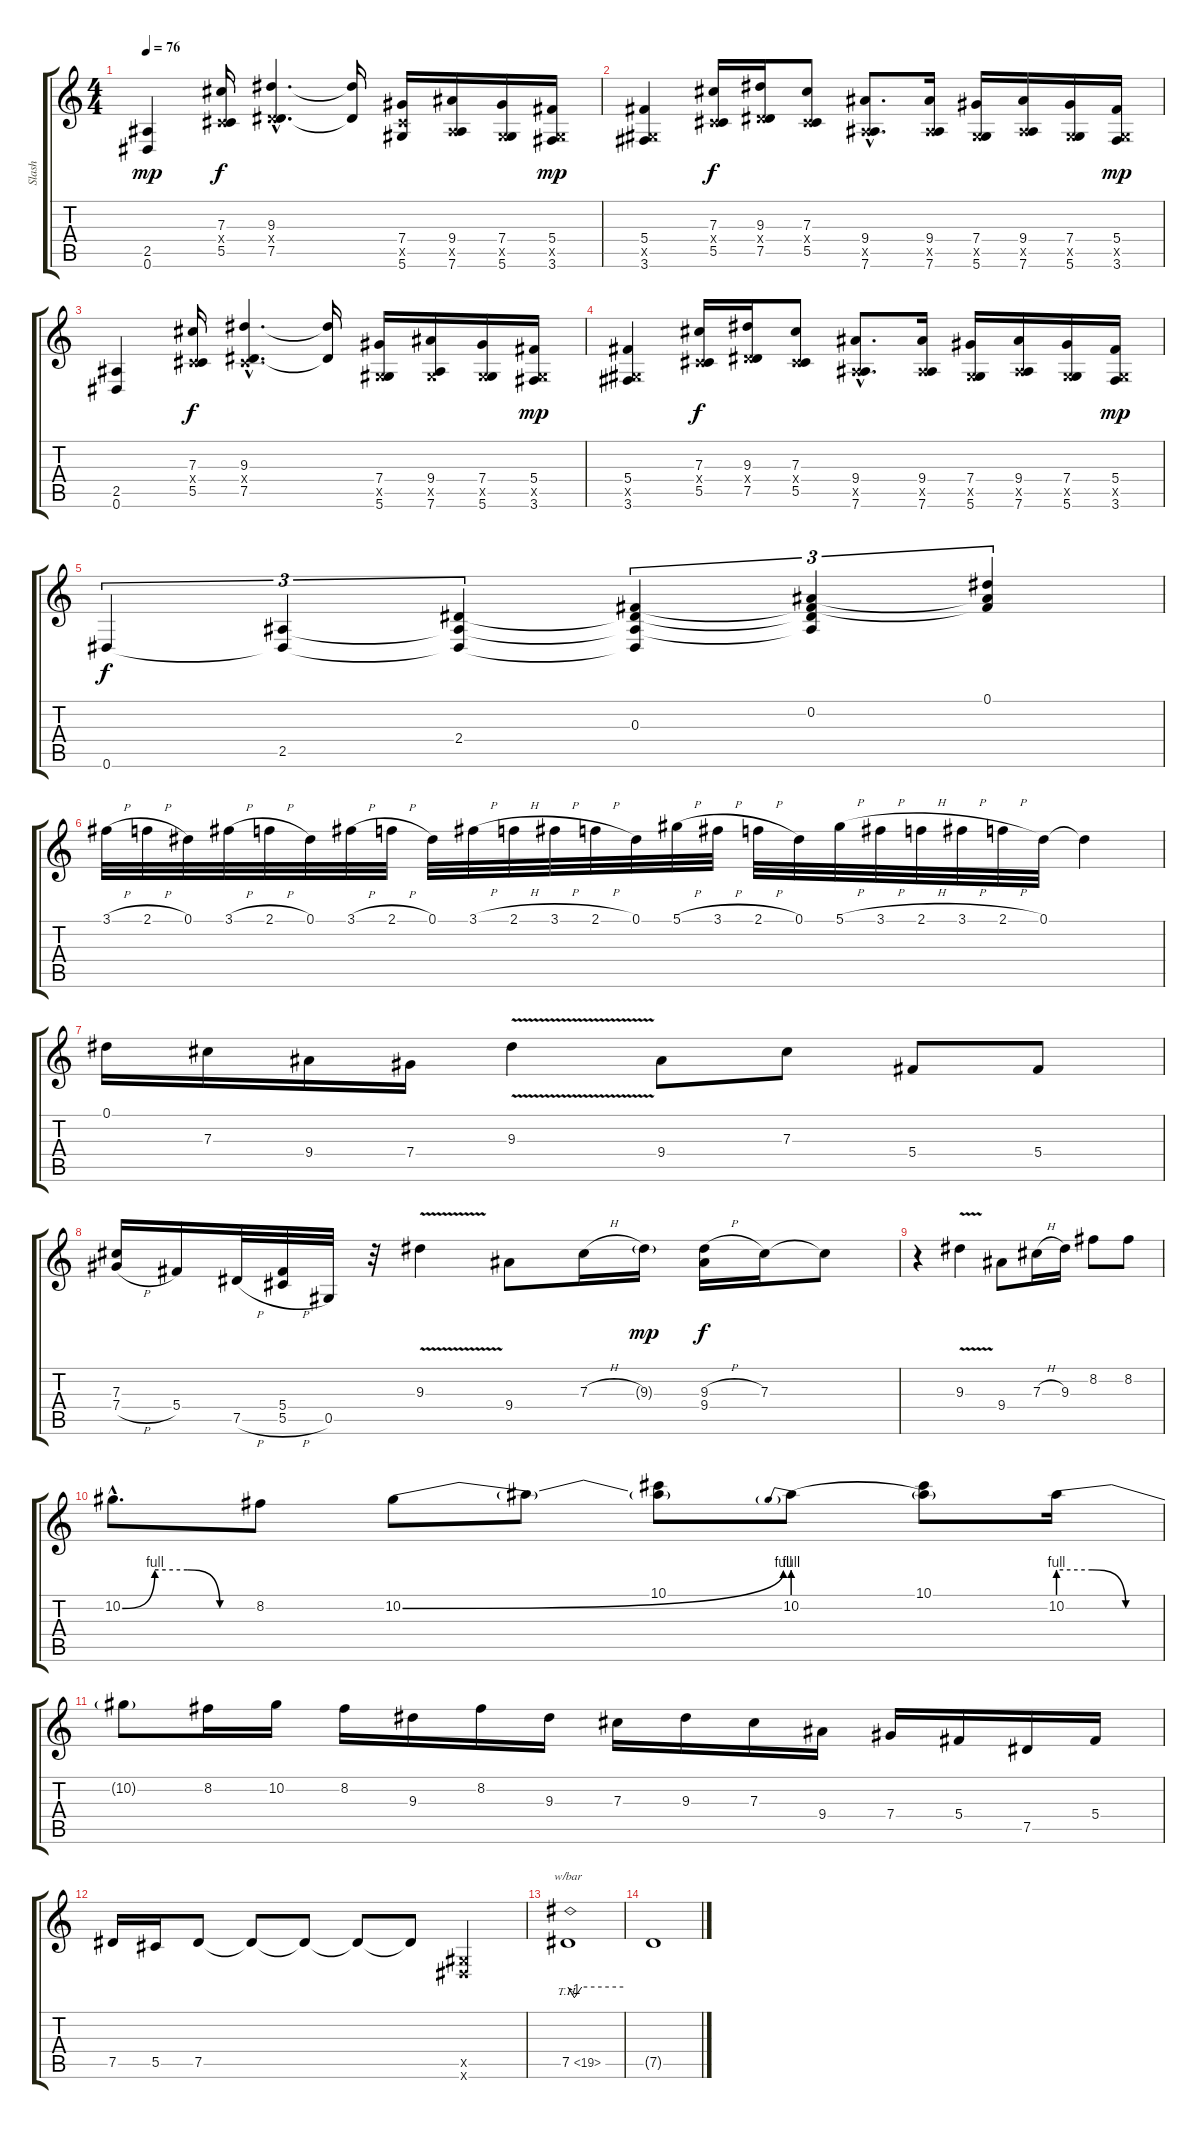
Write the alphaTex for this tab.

\track ("Slash" "Slash") {instrument electricguitarjazz}
\staff {score tabs}
\tuning (Eb4 Bb3 Gb3 Db3 Ab2 Eb2) {hide}
\ts (4 4)
\tempo 76
\clef g2
\ks c
(2.5 0.6).4{dy mp} (7.3 0.4{x} 5.5).16{dy f} (9.3{hac} 2.4{hac x} 7.5{hac}).4{d} (9.3{t} 7.5{t}).16 (7.4 5.5{x} 5.6).16 (9.4 2.5{x} 7.6).16 (7.4 0.5{x} 5.6).16 (5.4 0.5{x} 3.6).16{dy mp} |
(5.4 0.5{x} 3.6).4 (7.3 0.4{x} 5.5).16{dy f} (9.3 2.4{x} 7.5).16 (7.3 0.4{x} 5.5).8 (9.4{hac} 2.5{hac x} 7.6{hac}).8{d} (9.4 2.5{x} 7.6).16 (7.4 0.5{x} 5.6).16 (9.4 2.5{x} 7.6).16 (7.4 0.5{x} 5.6).16 (5.4 0.5{x} 3.6).16{dy mp} |
(2.5 0.6).4 (7.3 0.4{x} 5.5).16{dy f} (9.3{hac} 0.4{hac x} 7.5{hac}).4{d} (9.3{t} 7.5{t}).16 (7.4 0.5{x} 5.6).16 (9.4 0.5{x} 7.6).16 (7.4 0.5{x} 5.6).16 (5.4 0.5{x} 3.6).16{dy mp} |
(5.4 0.5{x} 3.6).4 (7.3 0.4{x} 5.5).16{dy f} (9.3 2.4{x} 7.5).16 (7.3 0.4{x} 5.5).8 (9.4{hac} 2.5{hac x} 7.6{hac}).8{d} (9.4 2.5{x} 7.6).16 (7.4 0.5{x} 5.6).16 (9.4 2.5{x} 7.6).16 (7.4 0.5{x} 5.6).16 (5.4 0.5{x} 3.6).16{dy mp} |
0.6.4{tu (3 2) dy f} (2.5 0.6{t}).4{tu (3 2)} (2.4 2.5{t} 0.6{t}).4{tu (3 2)} (0.3 2.4{t} 2.5{t} 0.6{t}).4{tu (3 2)} (0.2 0.3{t} 2.4{t} 2.5{t}).4{tu (3 2)} (0.1 0.2{t} 0.3{t}).4{tu (3 2)} |
3.1{h}.32 2.1{h}.32 0.1.32 3.1{h}.32 2.1{h}.32 0.1.32 3.1{h}.32 2.1{h}.32 0.1.32 3.1{h}.32 2.1{h}.32 3.1{h}.32 2.1{h}.32 0.1.32 5.1{h}.32 3.1{h}.32 2.1{h}.32 0.1.32 5.1{h}.32 3.1{h}.32 2.1{h}.32 3.1{h}.32 2.1{h}.32 0.1.32 0.1{t}.4 |
0.1.16 7.3.16 9.4.16 7.4.16 9.3{v}.4 9.4.8 7.3.8 5.4.8 5.4.8 |
(7.3 7.4{h}).16 5.4.16 7.5{h}.32 (5.4 5.5{h}).32 0.5.32 r.32 9.3{v}.4 9.4.8 7.3{h}.16 9.3{g}.16{dy mp} (9.3{h} 9.4).16{dy f} 7.3.16 7.3{t}.8 |
r.4 9.3{v}.4 9.4.8 7.3{h}.16 9.3.16 8.2.8 8.2.8 |
10.2{be (custom 0 0 15 4 30 4 45 0 60 0) hac}.8{d} 8.2.8 10.2{be (bend 0 0 60 4)}.8 10.2{t}.8 (10.1 10.2{t}).8 10.2{be (prebend 0 4 60 4)}.8 (10.1 10.2{t}).8 10.2{be (custom 0 4 20 4 40 0 60 0)}.16 |
10.2{t}.8 8.2.16 10.2.16 8.2.16 9.3.16 8.2.16 9.3.16 7.3.16 9.3.16 7.3.16 9.4.16 7.4.16 5.4.16 7.5.16 5.4.16 |
7.5.16 5.5.16 7.5.8 7.5{t}.8 7.5{t}.8 7.5{t}.8 7.5{t}.8 (0.5{x} 0.6{x}).4 |
7.5{th 12}.1{tbe (custom default 0 0 7 -4 15 0 60 0)} |
7.5{t}.1
